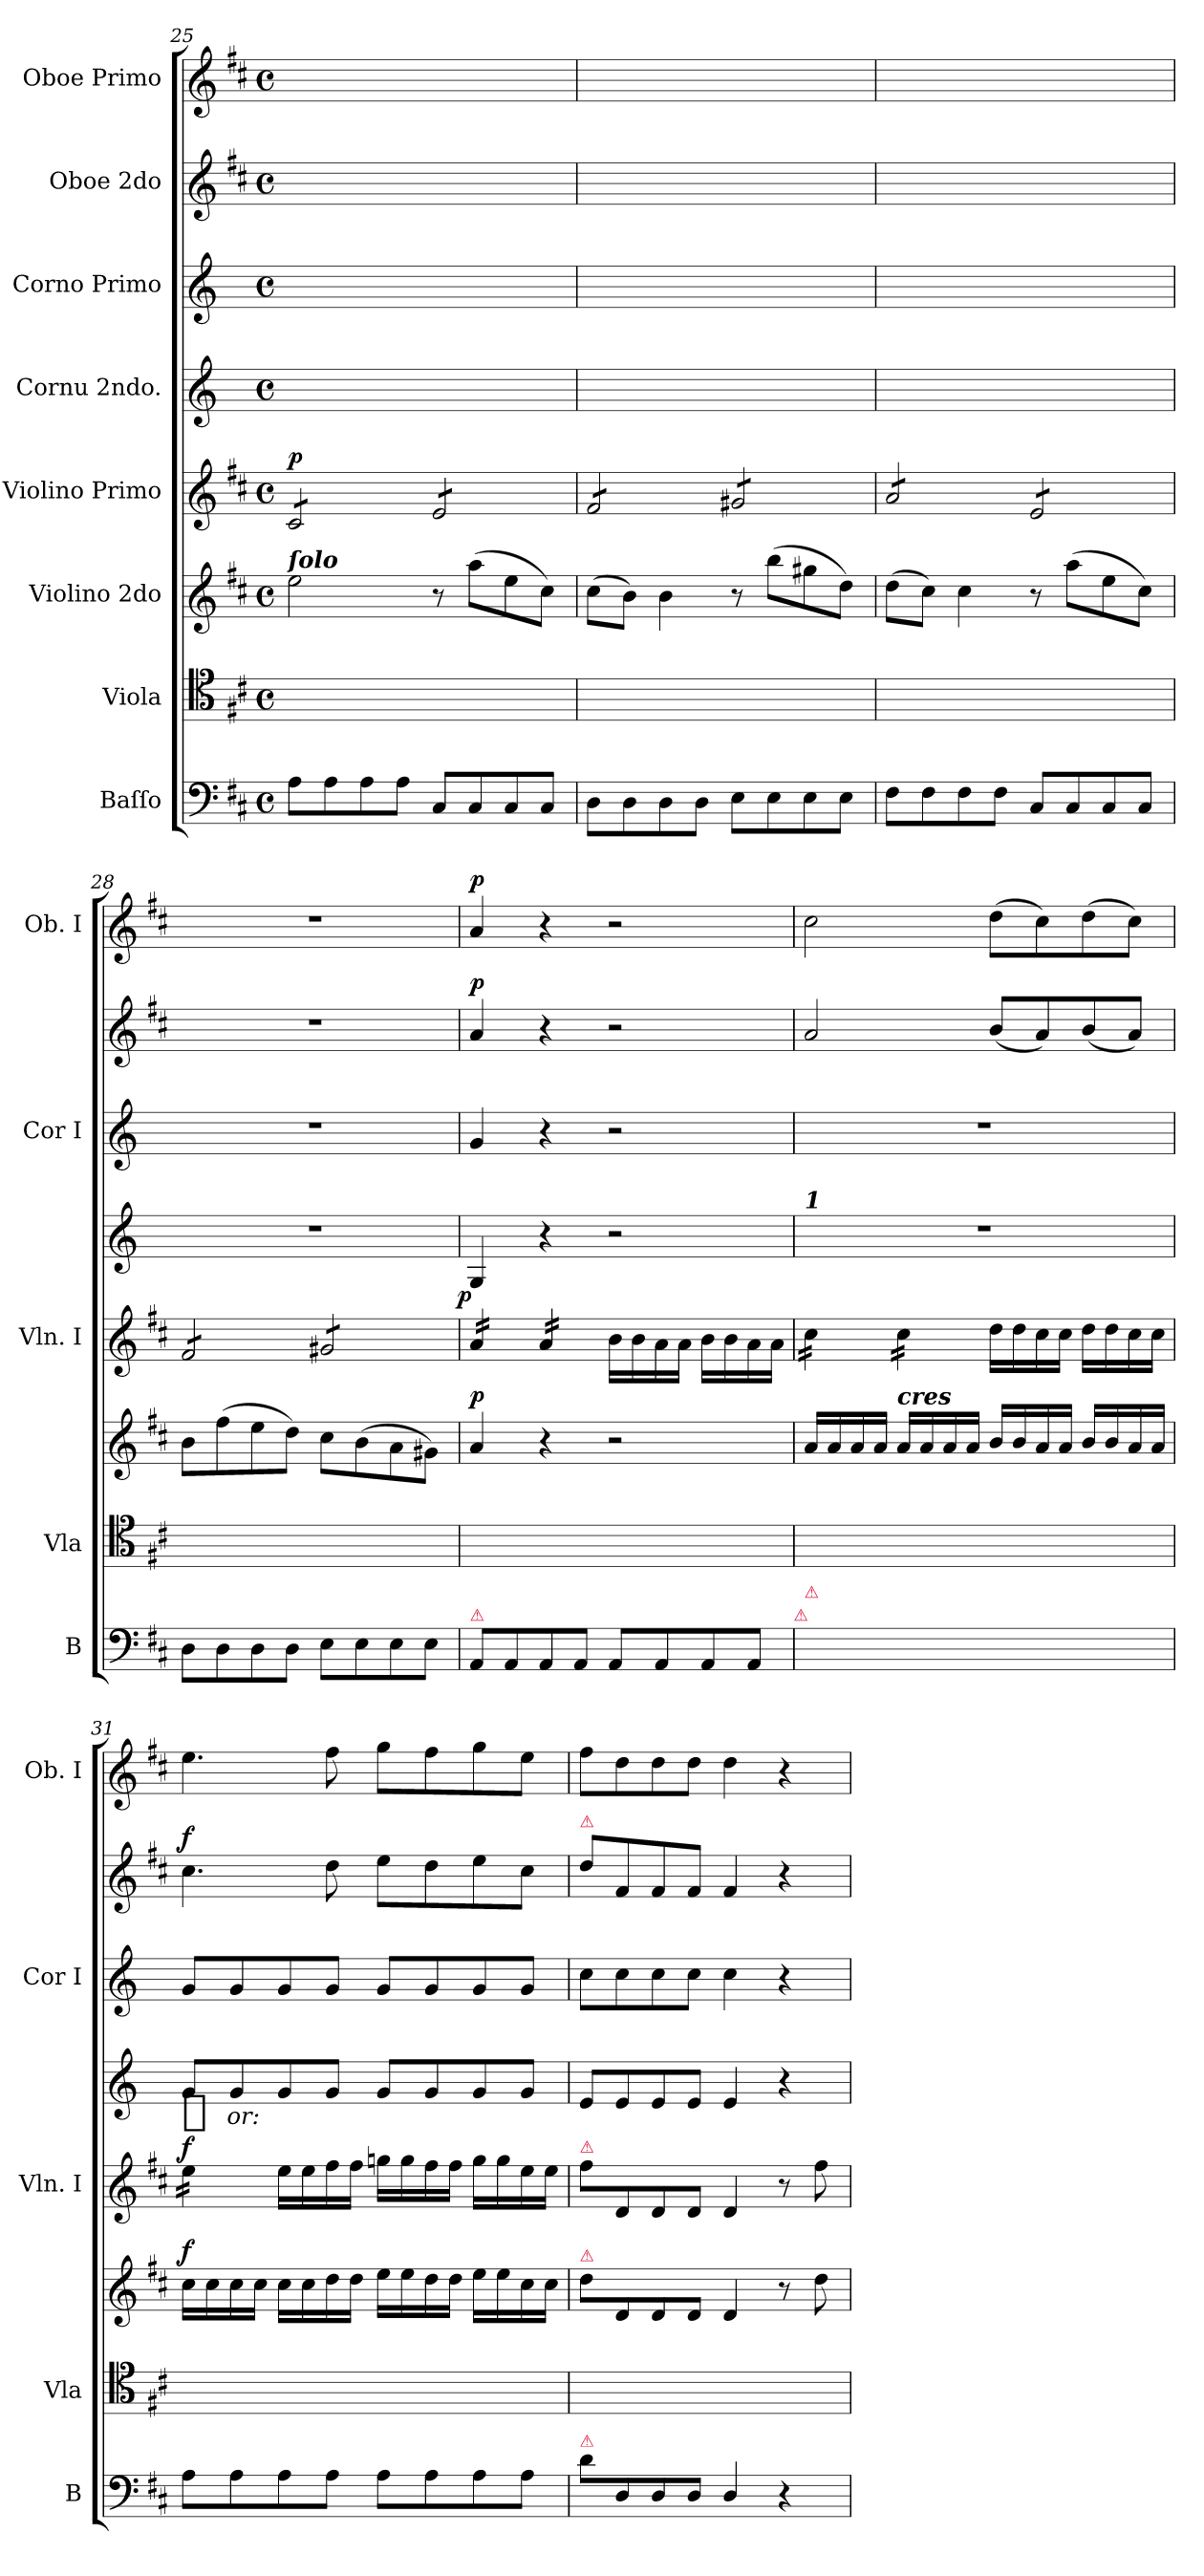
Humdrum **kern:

**kern	**kern	**kern	**dynam	**kern	**dynam	**kern	**dynam	**kern	**kern	**dynam	**kern	**dynam
*part8	*part7	*part6	*part6	*part5	*part5	*part4	*part4	*part3	*part2	*part2	*part1	*part1
*staff8	*staff7	*staff6	*staff6	*staff5	*staff5	*staff4	*staff4	*staff3	*staff2	*staff2	*staff1	*staff1
*I"Baſſo	*I"Viola	*I"Violino 2do	*	*I"Violino Primo	*	*I"Cornu 2ndo.	*	*I"Corno Primo	*I"Oboe 2do	*	*I"Oboe Primo	*
*I'B	*I'Vla	*	*	*I'Vln. I	*	*	*	*I'Cor I	*	*	*I'Ob. I	*
*clefF4	*clefC4	*clefG2	*	*clefG2	*	*clefG2	*	*clefG2	*clefG2	*	*clefG2	*
*	*	*	*	*	*	*ITrd6c10	*	*ITrd6c10	*	*	*	*
*k[f#c#]	*k[f#c#]	*k[f#c#]	*	*k[f#c#]	*	*k[f#c#]	*	*k[f#c#]	*k[f#c#]	*	*k[f#c#]	*
*D:	*D:	*D:	*	*D:	*	*	*	*	*D:	*	*D:	*
*M4/4	*M4/4	*M4/4	*	*M4/4	*	*M4/4	*	*M4/4	*M4/4	*	*M4/4	*
*met(c)	*met(c)	*met(c)	*	*met(c)	*	*met(c)	*	*met(c)	*met(c)	*	*met(c)	*
=25	=25	=25	=25	=25	=25	=25	=25	=25	=25	=25	=25	=25
!	!	!LO:TX:a:Bi:t=ſolo	!	!	!	!	!	!	!	!	!	!
!	!	!	!	!	!LO:DY:a	!	!	!	!	!	!	!
*	*	*	*	*tremolo	*	*	*	*	*	*	*	*
8A\L	1ryy	2ee\	.	8c#/L	p	1ryy	.	1ryy	1ryy	.	1ryy	.
8A\	.	.	.	8c#/	.	.	.	.	.	.	.	.
8A\	.	.	.	8c#/	.	.	.	.	.	.	.	.
8A\J	.	.	.	8c#/J	.	.	.	.	.	.	.	.
8C#/L	.	8r	.	8e/L	.	.	.	.	.	.	.	.
8C#/	.	(>8aa\L	.	8e/	.	.	.	.	.	.	.	.
8C#/	.	8ee\	.	8e/	.	.	.	.	.	.	.	.
8C#/J	.	8cc#\J)	.	8e/J	.	.	.	.	.	.	.	.
=26	=26	=26	=26	=26	=26	=26	=26	=26	=26	=26	=26	=26
8D\L	1ryy	(>8cc#\L	.	8f#/L	.	1ryy	.	1ryy	1ryy	.	1ryy	.
8D\	.	8b\J)	.	8f#/	.	.	.	.	.	.	.	.
8D\	.	4b\	.	8f#/	.	.	.	.	.	.	.	.
8D\J	.	.	.	8f#/J	.	.	.	.	.	.	.	.
8E\L	.	8r	.	8g#X/L	.	.	.	.	.	.	.	.
8E\	.	(>8bb\L	.	8g#X/	.	.	.	.	.	.	.	.
8E\	.	8gg#X\	.	8g#X/	.	.	.	.	.	.	.	.
8E\J	.	8dd\J)	.	8g#X/J	.	.	.	.	.	.	.	.
=27	=27	=27	=27	=27	=27	=27	=27	=27	=27	=27	=27	=27
8F#\L	1ryy	(>8dd\L	.	8a/L	.	1ryy	.	1ryy	1ryy	.	1ryy	.
8F#\	.	8cc#\J)	.	8a/	.	.	.	.	.	.	.	.
8F#\	.	4cc#\	.	8a/	.	.	.	.	.	.	.	.
8F#\J	.	.	.	8a/J	.	.	.	.	.	.	.	.
8C#/L	.	8r	.	8e/L	.	.	.	.	.	.	.	.
8C#/	.	(>8aa\L	.	8e/	.	.	.	.	.	.	.	.
8C#/	.	8ee\	.	8e/	.	.	.	.	.	.	.	.
8C#/J	.	8cc#\J)	.	8e/J	.	.	.	.	.	.	.	.
=28	=28	=28	=28	=28	=28	=28	=28	=28	=28	=28	=28	=28
8D\L	1ryy	8b\L	.	8f#/L	.	1r	.	1r	1r	.	1r	.
8D\	.	(>8ff#\	.	8f#/	.	.	.	.	.	.	.	.
8D\	.	8ee\	.	8f#/	.	.	.	.	.	.	.	.
8D\J	.	8dd\J)	.	8f#/J	.	.	.	.	.	.	.	.
8E\L	.	8cc#\L	.	8g#X/L	.	.	.	.	.	.	.	.
8E\	.	(>8b\	.	8g#X/	.	.	.	.	.	.	.	.
8E\	.	8a\	.	8g#X/	.	.	.	.	.	.	.	.
8E\J	.	8g#X\J)	.	8g#X/J	.	.	.	.	.	.	.	.
=29	=29	=29	=29	=29	=29	=29	=29	=29	=29	=29	=29	=29
!LO:TX:a:color=crimson:t=⚠	!	!	!	!	!	!	!	!	!	!	!	!
!	!	!	!LO:DY:a	!	!	!	!LO:DY:b:rj	!	!	!LO:DY:a	!	!LO:DY:a
8AA/L	1ryy	4a/	p	16a/LL	.	4AA/	p	4A/	4a/	p	4a/	p
.	.	.	.	16a/	.	.	.	.	.	.	.	.
8AA/	.	.	.	16a/	.	.	.	.	.	.	.	.
.	.	.	.	16a/JJ	.	.	.	.	.	.	.	.
8AA/	.	4r	.	16a/LL	.	4r	.	4r	4r	.	4r	.
.	.	.	.	16a/	.	.	.	.	.	.	.	.
8AA/J	.	.	.	16a/	.	.	.	.	.	.	.	.
.	.	.	.	16a/JJ	.	.	.	.	.	.	.	.
*	*	*	*	*Xtremolo	*	*	*	*	*	*	*	*
8AA/L	.	2r	.	16b\LL	.	2r	.	2r	2r	.	2r	.
.	.	.	.	16b\	.	.	.	.	.	.	.	.
8AA/	.	.	.	16a\	.	.	.	.	.	.	.	.
.	.	.	.	16a\JJ	.	.	.	.	.	.	.	.
8AA/	.	.	.	16b\LL	.	.	.	.	.	.	.	.
.	.	.	.	16b\	.	.	.	.	.	.	.	.
8AA/J	.	.	.	16a\	.	.	.	.	.	.	.	.
.	.	.	.	16a\JJ	.	.	.	.	.	.	.	.
!LO:TX:a:color=crimson:t=⚠	!	!	!	!	!	!	!	!	!	!	!	!
=30	=30	=30	=30	=30	=30	=30	=30	=30	=30	=30	=30	=30
!	!	!	!	!	!	!LO:TX:a:Bi:t=1	!	!	!	!	!	!
!	!	!	!	!LO:TX:a:Bi:t=cres	!	!	!	!	!	!	!	!
!LO:TX:a:color=crimson:t=⚠	!	!	!	!	!	!	!	!	!	!	!	!
*	*	*	*	*tremolo	*	*	*	*	*	*	*	*
8AA/Lyy	1ryy	16a/LL	.	16cc#\LL	.	1r	.	1r	2a/	.	2cc#\	.
.	.	16a/	.	16cc#\	.	.	.	.	.	.	.	.
8AA/yy	.	16a/	.	16cc#\	.	.	.	.	.	.	.	.
.	.	16a/JJ	.	16cc#\JJ	.	.	.	.	.	.	.	.
!	!	!LO:TX:a:Bi:t=cres	!	!	!	!	!	!	!	!	!	!
8AA/yy	.	16a/LL	.	16cc#\LL	.	.	.	.	.	.	.	.
.	.	16a/	.	16cc#\	.	.	.	.	.	.	.	.
8AA/Jyy	.	16a/	.	16cc#\	.	.	.	.	.	.	.	.
.	.	16a/JJ	.	16cc#\JJ	.	.	.	.	.	.	.	.
*	*	*	*	*Xtremolo	*	*	*	*	*	*	*	*
8AA/Lyy	.	16b/LL	.	16dd\LL	.	.	.	.	(<8b/L	.	(>8dd\L	.
.	.	16b/	.	16dd\	.	.	.	.	.	.	.	.
8AA/yy	.	16a/	.	16cc#\	.	.	.	.	8a/)	.	8cc#\)	.
.	.	16a/JJ	.	16cc#\JJ	.	.	.	.	.	.	.	.
8AA/yy	.	16b/LL	.	16dd\LL	.	.	.	.	(<8b/	.	(>8dd\	.
.	.	16b/	.	16dd\	.	.	.	.	.	.	.	.
8AA/Jyy	.	16a/	.	16cc#\	.	.	.	.	8a/J)	.	8cc#\J)	.
.	.	16a/JJ	.	16cc#\JJ	.	.	.	.	.	.	.	.
=31	=31	=31	=31	=31	=31	=31	=31	=31	=31	=31	=31	=31
!	!	!	!LO:DY:a	!	!LO:DY:a	!	!LO:DY:b:t=%s or&colon;	!	!	!LO:DY:a	!	!
*	*	*	*	*tremolo	*	*	*	*	*	*	*	*
8A\L	1ryy	16cc#\LL	f	16ee\LL	f	8A/L	f	8A/L	4.cc#\	f	4.ee\	.
.	.	16cc#\	.	16ee\	.	.	.	.	.	.	.	.
8A\	.	16cc#\	.	16ee\	.	8A/	.	8A/	.	.	.	.
.	.	16cc#\JJ	.	16ee\JJ	.	.	.	.	.	.	.	.
*	*	*	*	*Xtremolo	*	*	*	*	*	*	*	*
8A\	.	16cc#\LL	.	16ee\LL	.	8A/	.	8A/	.	.	.	.
.	.	16cc#\	.	16ee\	.	.	.	.	.	.	.	.
8A\J	.	16dd\	.	16ff#\	.	8A/J	.	8A/J	8dd\	.	8ff#\	.
.	.	16dd\JJ	.	16ff#\JJ	.	.	.	.	.	.	.	.
8A\L	.	16ee\LL	.	16ggn\LL	.	8A/L	.	8A/L	8ee\L	.	8gg\L	.
.	.	16ee\	.	16gg\	.	.	.	.	.	.	.	.
8A\	.	16dd\	.	16ff#\	.	8A/	.	8A/	8dd\	.	8ff#\	.
.	.	16dd\JJ	.	16ff#\JJ	.	.	.	.	.	.	.	.
8A\	.	16ee\LL	.	16gg\LL	.	8A/	.	8A/	8ee\	.	8gg\	.
.	.	16ee\	.	16gg\	.	.	.	.	.	.	.	.
8A\J	.	16cc#\	.	16ee\	.	8A/J	.	8A/J	8cc#\J	.	8ee\J	.
.	.	16cc#\JJ	.	16ee\JJ	.	.	.	.	.	.	.	.
=32	=32	=32	=32	=32	=32	=32	=32	=32	=32	=32	=32	=32
!	!	!	!	!	!	!	!	!	!LO:TX:a:color=crimson:t=⚠	!	!	!
!	!	!	!	!LO:TX:a:color=crimson:t=⚠	!	!	!	!	!	!	!	!
!	!	!LO:TX:a:color=crimson:t=⚠	!	!	!	!	!	!	!	!	!	!
!LO:TX:a:color=crimson:t=⚠	!	!	!	!	!	!	!	!	!	!	!	!
8d\L	1ryy	8dd\L	.	8ff#\L	.	8F#/L	.	8d\L	8dd\L	.	8ff#\L	.
8D/	.	8d/	.	8d/	.	8F#/	.	8d\	8f#/	.	8dd\	.
8D/	.	8d/	.	8d/	.	8F#/	.	8d\	8f#/	.	8dd\	.
8D/J	.	8d/J	.	8d/J	.	8F#/J	.	8d\J	8f#/J	.	8dd\J	.
4D/	.	4d/	.	4d/	.	4F#/	.	4d\	4f#/	.	4dd\	.
4r	.	8r	.	8r	.	4r	.	4r	4r	.	4r	.
.	.	8dd\	.	8ff#\	.	.	.	.	.	.	.	.
=	=	=	=	=	=	=	=	=	=	=	=	=
*-	*-	*-	*-	*-	*-	*-	*-	*-	*-	*-	*-	*-
